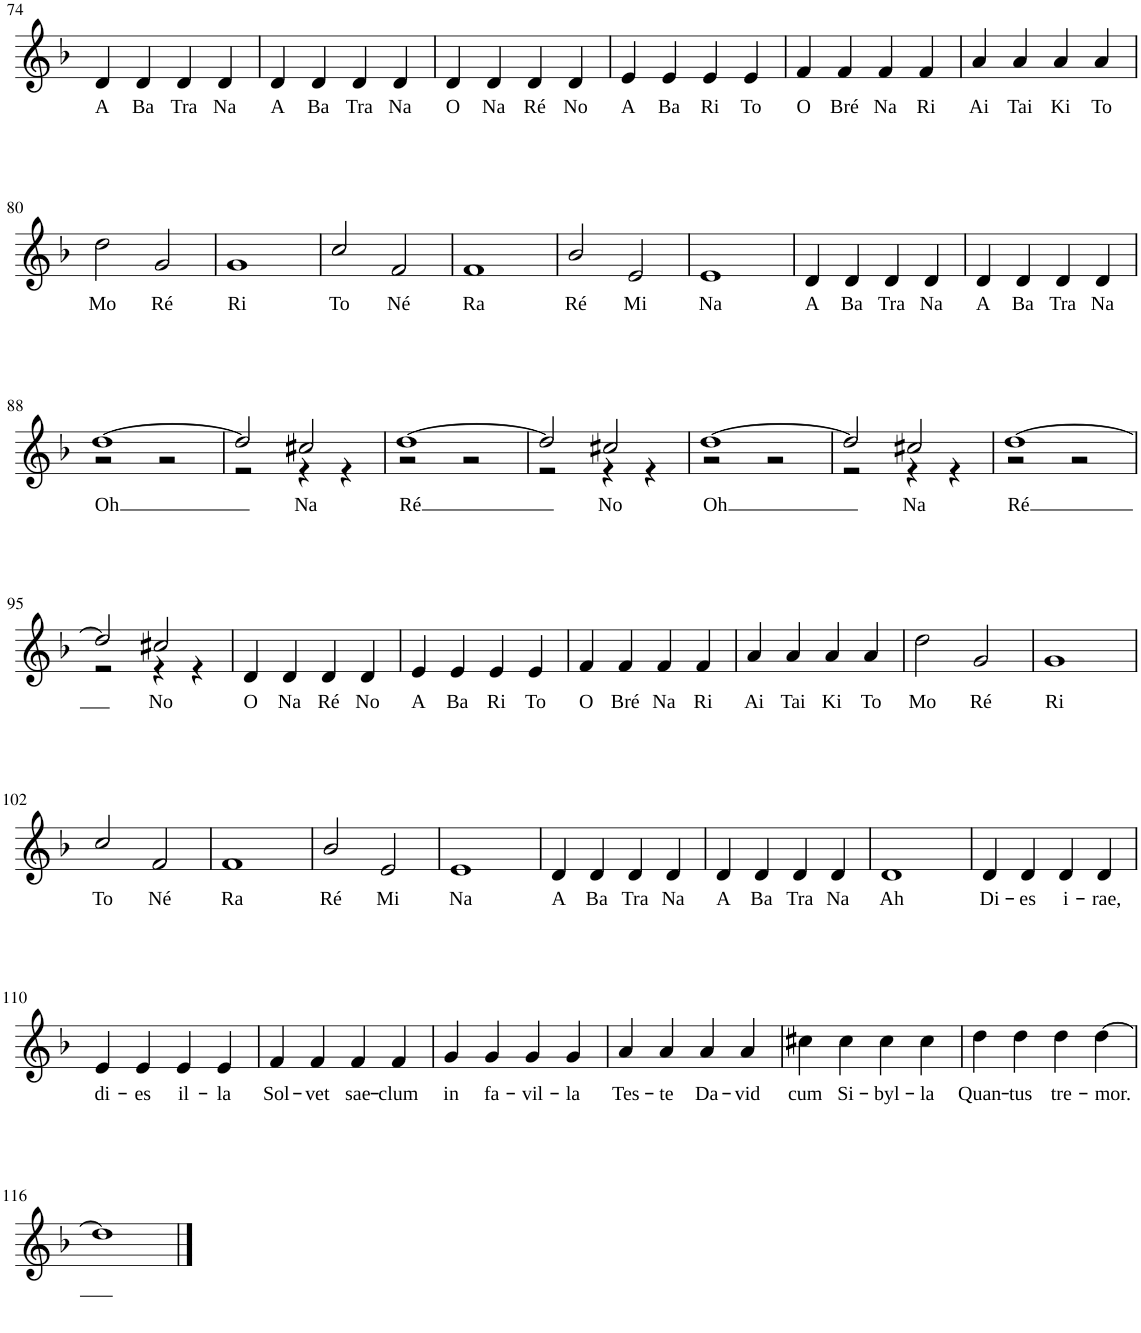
**kern	**text
*part1	*part1
*staff1	*staff1
*I"Soprano 1	*
*I'Soprano 1	*
!!LO:PB:g=z
*clefG2	*
*k[b-]	*
*d:	*
*M4/4	*
*met(c)	*
=74	=74
!	!LO:LY:b
4d/	A
!	!LO:LY:b
4d/	Ba
!	!LO:LY:b
4d/	Tra
!	!LO:LY:b
4d/	Na
=75	=75
!	!LO:LY:b
4d/	A
!	!LO:LY:b
4d/	Ba
!	!LO:LY:b
4d/	Tra
!	!LO:LY:b
4d/	Na
=76	=76
!	!LO:LY:b
4d/	O
!	!LO:LY:b
4d/	Na
!	!LO:LY:b
4d/	Ré
!	!LO:LY:b
4d/	No
=77	=77
!	!LO:LY:b
4e/	A
!	!LO:LY:b
4e/	Ba
!	!LO:LY:b
4e/	Ri
!	!LO:LY:b
4e/	To
=78	=78
!	!LO:LY:b
4f/	O
!	!LO:LY:b
4f/	Bré
!	!LO:LY:b
4f/	Na
!	!LO:LY:b
4f/	Ri
=79	=79
!	!LO:LY:b
4a/	Ai
!	!LO:LY:b
4a/	Tai
!	!LO:LY:b
4a/	Ki
!	!LO:LY:b
4a/	To
!!LO:LB:g=z
=80	=80
!	!LO:LY:b
2dd\	Mo
!	!LO:LY:b
2g/	Ré
=81	=81
!	!LO:LY:b
1g	Ri
=82	=82
!	!LO:LY:b
2cc/	To
!	!LO:LY:b
2f/	Né
=83	=83
!	!LO:LY:b
1f	Ra
=84	=84
!	!LO:LY:b
2b-/	Ré
!	!LO:LY:b
2e/	Mi
=85	=85
!	!LO:LY:b
1e	Na
=86	=86
!	!LO:LY:b
4d/	A
!	!LO:LY:b
4d/	Ba
!	!LO:LY:b
4d/	Tra
!	!LO:LY:b
4d/	Na
=87	=87
!	!LO:LY:b
4d/	A
!	!LO:LY:b
4d/	Ba
!	!LO:LY:b
4d/	Tra
!	!LO:LY:b
4d/	Na
!!LO:LB:g=z
=88	=88
!	!LO:LY:b
*^	*
[>1dd	2r	Oh
.	2r	.
=89	=89	=89
2dd/]	2r	.
!	!	!LO:LY:b
2cc#X/	4r	Na
.	4r	.
=90	=90	=90
!	!	!LO:LY:b
[>1dd	2r	Ré
.	2r	.
=91	=91	=91
2dd/]	2r	.
!	!	!LO:LY:b
2cc#X/	4r	No
.	4r	.
=92	=92	=92
!	!	!LO:LY:b
[>1dd	2r	Oh
.	2r	.
=93	=93	=93
2dd/]	2r	.
!	!	!LO:LY:b
2cc#X/	4r	Na
.	4r	.
=94	=94	=94
!	!	!LO:LY:b
[>1dd	2r	Ré
.	2r	.
!!LO:LB:g=z	!!
=95	=95	=95
2dd/]	2r	.
!	!	!LO:LY:b
2cc#X/	4r	No
.	4r	.
=96	=96	=96
!	!	!LO:LY:b
*v	*v	*
4d/	O
!	!LO:LY:b
4d/	Na
!	!LO:LY:b
4d/	Ré
!	!LO:LY:b
4d/	No
=97	=97
!	!LO:LY:b
4e/	A
!	!LO:LY:b
4e/	Ba
!	!LO:LY:b
4e/	Ri
!	!LO:LY:b
4e/	To
=98	=98
!	!LO:LY:b
4f/	O
!	!LO:LY:b
4f/	Bré
!	!LO:LY:b
4f/	Na
!	!LO:LY:b
4f/	Ri
=99	=99
!	!LO:LY:b
4a/	Ai
!	!LO:LY:b
4a/	Tai
!	!LO:LY:b
4a/	Ki
!	!LO:LY:b
4a/	To
=100	=100
!	!LO:LY:b
2dd\	Mo
!	!LO:LY:b
2g/	Ré
=101	=101
!	!LO:LY:b
1g	Ri
!!LO:LB:g=z
=102	=102
!	!LO:LY:b
2cc/	To
!	!LO:LY:b
2f/	Né
=103	=103
!	!LO:LY:b
1f	Ra
=104	=104
!	!LO:LY:b
2b-/	Ré
!	!LO:LY:b
2e/	Mi
=105	=105
!	!LO:LY:b
1e	Na
=106	=106
!	!LO:LY:b
4d/	A
!	!LO:LY:b
4d/	Ba
!	!LO:LY:b
4d/	Tra
!	!LO:LY:b
4d/	Na
=107	=107
!	!LO:LY:b
4d/	A
!	!LO:LY:b
4d/	Ba
!	!LO:LY:b
4d/	Tra
!	!LO:LY:b
4d/	Na
=108	=108
!	!LO:LY:b
1d	Ah
=109	=109
!	!LO:LY:b
4d/	Di-
!	!LO:LY:b
4d/	-es
!	!LO:LY:b
4d/	i-
!	!LO:LY:b
4d/	-rae,
!!LO:LB:g=z
=110	=110
!	!LO:LY:b
4e/	di-
!	!LO:LY:b
4e/	-es
!	!LO:LY:b
4e/	il-
!	!LO:LY:b
4e/	-la
=111	=111
!	!LO:LY:b
4f/	Sol-
!	!LO:LY:b
4f/	-vet
!	!LO:LY:b
4f/	sae-
!	!LO:LY:b
4f/	-clum
=112	=112
!	!LO:LY:b
4g/	in
!	!LO:LY:b
4g/	fa-
!	!LO:LY:b
4g/	-vil-
!	!LO:LY:b
4g/	-la
=113	=113
!	!LO:LY:b
4a/	Tes-
!	!LO:LY:b
4a/	-te
!	!LO:LY:b
4a/	Da-
!	!LO:LY:b
4a/	-vid
=114	=114
!	!LO:LY:b
4cc#X\	cum
!	!LO:LY:b
4cc#\	Si-
!	!LO:LY:b
4cc#\	-byl-
!	!LO:LY:b
4cc#\	-la
=115	=115
!	!LO:LY:b
4dd\	Quan-
!	!LO:LY:b
4dd\	-tus
!	!LO:LY:b
4dd\	tre-
!	!LO:LY:b
[4dd\	-mor.
!!LO:LB:g=z
=116	=116
1dd]	.
==	==
*-	*-
